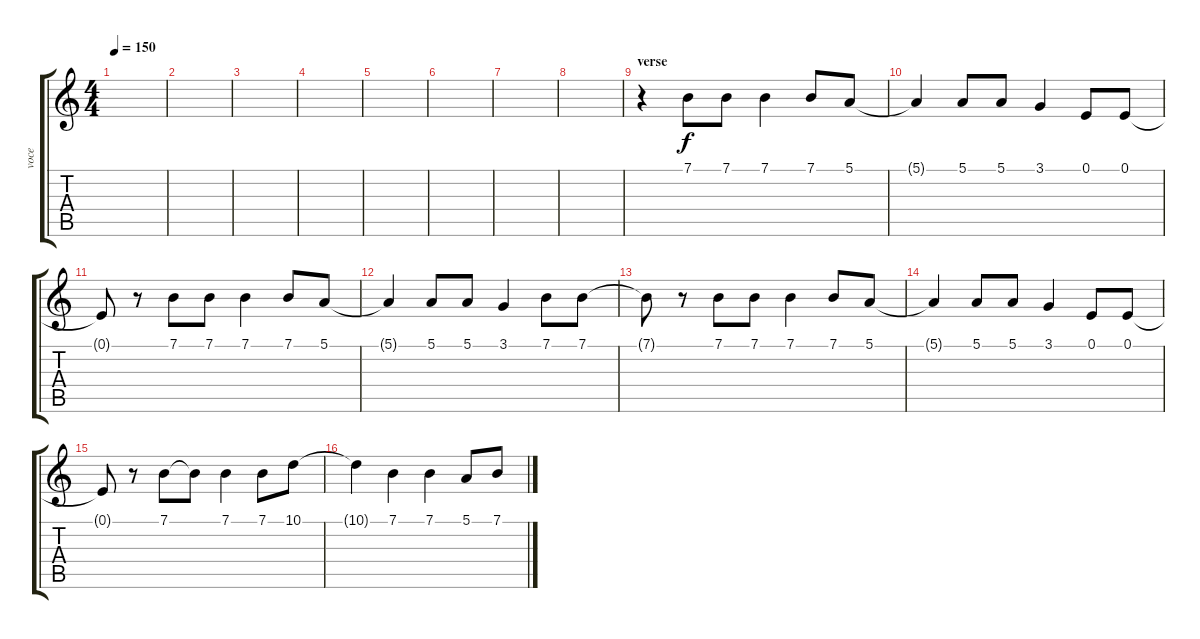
\track ("voce" "voce") {instrument baritonesax}
\staff {score tabs}
\tuning (E4 B3 G3 D3 A2 E2) {hide}
\ts (4 4)
\tempo 150
\clef g2
\ks c
|
|
|
|
|
|
|
|
\section ("" "verse")
r.4 7.1.8 7.1.8 7.1.4 7.1.8 5.1.8 |
5.1{t}.4 5.1.8 5.1.8 3.1.4 0.1.8 0.1.8 |
0.1{t}.8 r.8 7.1.8 7.1.8 7.1.4 7.1.8 5.1.8 |
5.1{t}.4 5.1.8 5.1.8 3.1.4 7.1.8 7.1.8 |
7.1{t}.8 r.8 7.1.8 7.1.8 7.1.4 7.1.8 5.1.8 |
5.1{t}.4 5.1.8 5.1.8 3.1.4 0.1.8 0.1.8 |
0.1{t}.8 r.8 7.1.8 7.1{t}.8 7.1.4 7.1.8 10.1.8 |
10.1{t}.4 7.1.4 7.1.4 5.1.8 7.1.8
